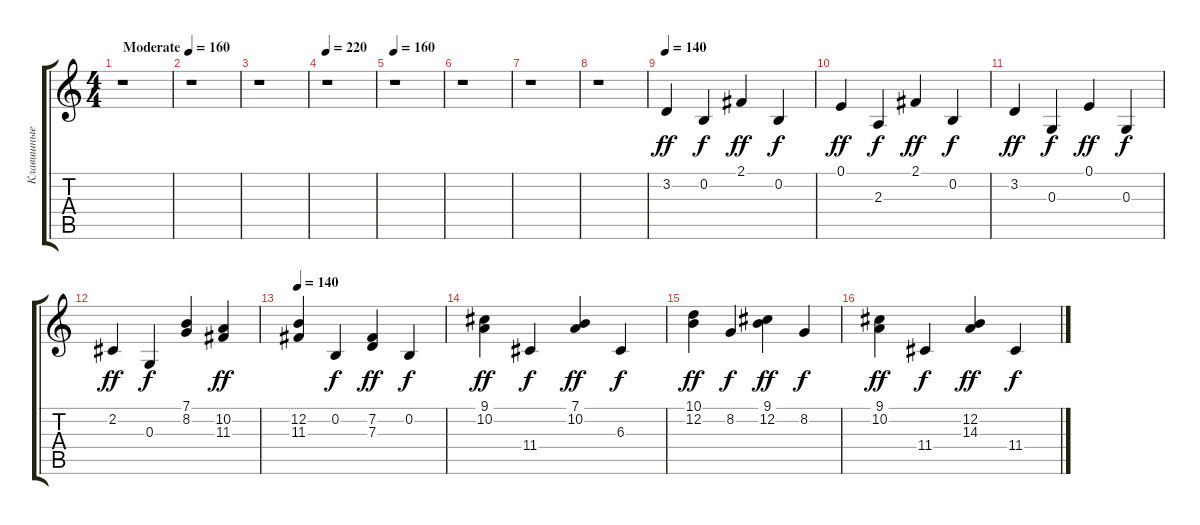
\track ("Клавишные 2" "Клавишные ") {instrument electricgrandpiano}
\staff {score tabs}
\tuning (E4 B3 G3 D3 A2 E2) {hide}
\ts (4 4)
\tempo (160 "Moderate")
\clef g2
\ks c
r.1{dy ff instrument electricgrandpiano} |
r.1 |
r.1 |
\tempo 220
r.1 |
\tempo 160
r.1 |
r.1 |
r.1 |
r.1 |
\tempo 140
3.2.4 0.2.4{dy f} 2.1.4{dy ff} 0.2.4{dy f} |
0.1.4{dy ff} 2.3.4{dy f} 2.1.4{dy ff} 0.2.4{dy f} |
3.2.4{dy ff} 0.3.4{dy f} 0.1.4{dy ff} 0.3.4{dy f} |
2.2.4{dy ff} 0.3.4{dy f} (7.1 8.2).4 (10.2 11.3).4{dy ff} |
\tempo 140
(12.2 11.3).4 0.2.4{dy f} (7.2 7.3).4{dy ff} 0.2.4{dy f} |
(9.1 10.2).4{dy ff} 11.4.4{dy f} (7.1 10.2).4{dy ff} 6.3.4{dy f} |
(10.1 12.2).4{dy ff} 8.2.4{dy f} (9.1 12.2).4{dy ff} 8.2.4{dy f} |
(9.1 10.2).4{dy ff} 11.4.4{dy f} (12.2 14.3).4{dy ff} 11.4.4{dy f}
